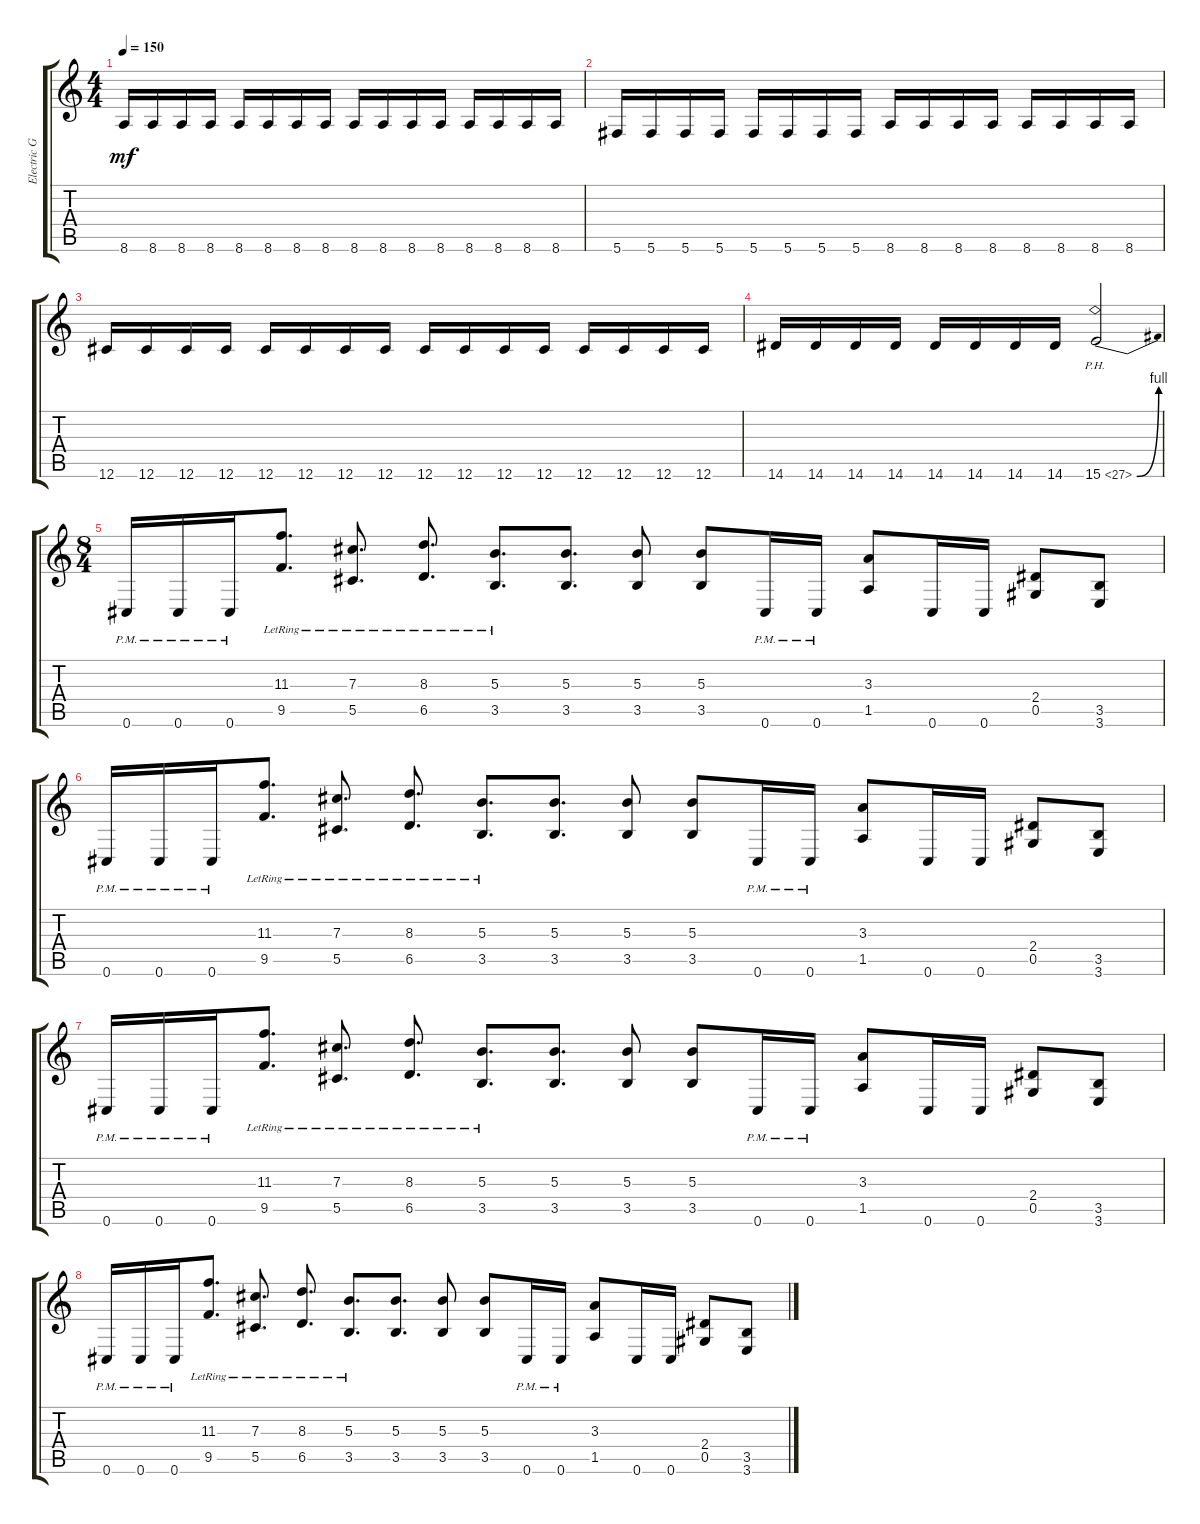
\track ("Electric Guitar 1" "Electric G") {instrument distortionguitar}
\staff {score tabs}
\tuning (Eb4 Bb3 Gb3 Db3 Ab2 Db2) {hide}
\ts (4 4)
\tempo 150
\clef g2
\ks c
8.6.16{dy mf} 8.6.16 8.6.16 8.6.16 8.6.16 8.6.16 8.6.16 8.6.16 8.6.16 8.6.16 8.6.16 8.6.16 8.6.16 8.6.16 8.6.16 8.6.16 |
5.6.16 5.6.16 5.6.16 5.6.16 5.6.16 5.6.16 5.6.16 5.6.16 8.6.16 8.6.16 8.6.16 8.6.16 8.6.16 8.6.16 8.6.16 8.6.16 |
12.6.16 12.6.16 12.6.16 12.6.16 12.6.16 12.6.16 12.6.16 12.6.16 12.6.16 12.6.16 12.6.16 12.6.16 12.6.16 12.6.16 12.6.16 12.6.16 |
14.6.16 14.6.16 14.6.16 14.6.16 14.6.16 14.6.16 14.6.16 14.6.16 15.6{be (bend 0 0 60 4) ph 12}.2 |
\ts (8 4)
0.6{pm}.16 0.6{pm}.16 0.6{pm}.16 (11.3{lr} 9.5{lr}).8{d} (7.3{lr} 5.5{lr}).8{d} (8.3{lr} 6.5{lr}).8{d} (5.3{lr} 3.5{lr}).8{d} (5.3 3.5).8{d} (5.3 3.5).8 (5.3 3.5).8 0.6{pm}.16 0.6{pm}.16 (3.3 1.5).8 0.6.16 0.6.16 (2.4 0.5).8 (3.5 3.6).8 |
0.6{pm}.16 0.6{pm}.16 0.6{pm}.16 (11.3{lr} 9.5{lr}).8{d} (7.3{lr} 5.5{lr}).8{d} (8.3{lr} 6.5{lr}).8{d} (5.3{lr} 3.5{lr}).8{d} (5.3 3.5).8{d} (5.3 3.5).8 (5.3 3.5).8 0.6{pm}.16 0.6{pm}.16 (3.3 1.5).8 0.6.16 0.6.16 (2.4 0.5).8 (3.5 3.6).8 |
0.6{pm}.16 0.6{pm}.16 0.6{pm}.16 (11.3{lr} 9.5{lr}).8{d} (7.3{lr} 5.5{lr}).8{d} (8.3{lr} 6.5{lr}).8{d} (5.3{lr} 3.5{lr}).8{d} (5.3 3.5).8{d} (5.3 3.5).8 (5.3 3.5).8 0.6{pm}.16 0.6{pm}.16 (3.3 1.5).8 0.6.16 0.6.16 (2.4 0.5).8 (3.5 3.6).8 |
0.6{pm}.16 0.6{pm}.16 0.6{pm}.16 (11.3{lr} 9.5{lr}).8{d} (7.3{lr} 5.5{lr}).8{d} (8.3{lr} 6.5{lr}).8{d} (5.3{lr} 3.5{lr}).8{d} (5.3 3.5).8{d} (5.3 3.5).8 (5.3 3.5).8 0.6{pm}.16 0.6{pm}.16 (3.3 1.5).8 0.6.16 0.6.16 (2.4 0.5).8 (3.5 3.6).8
